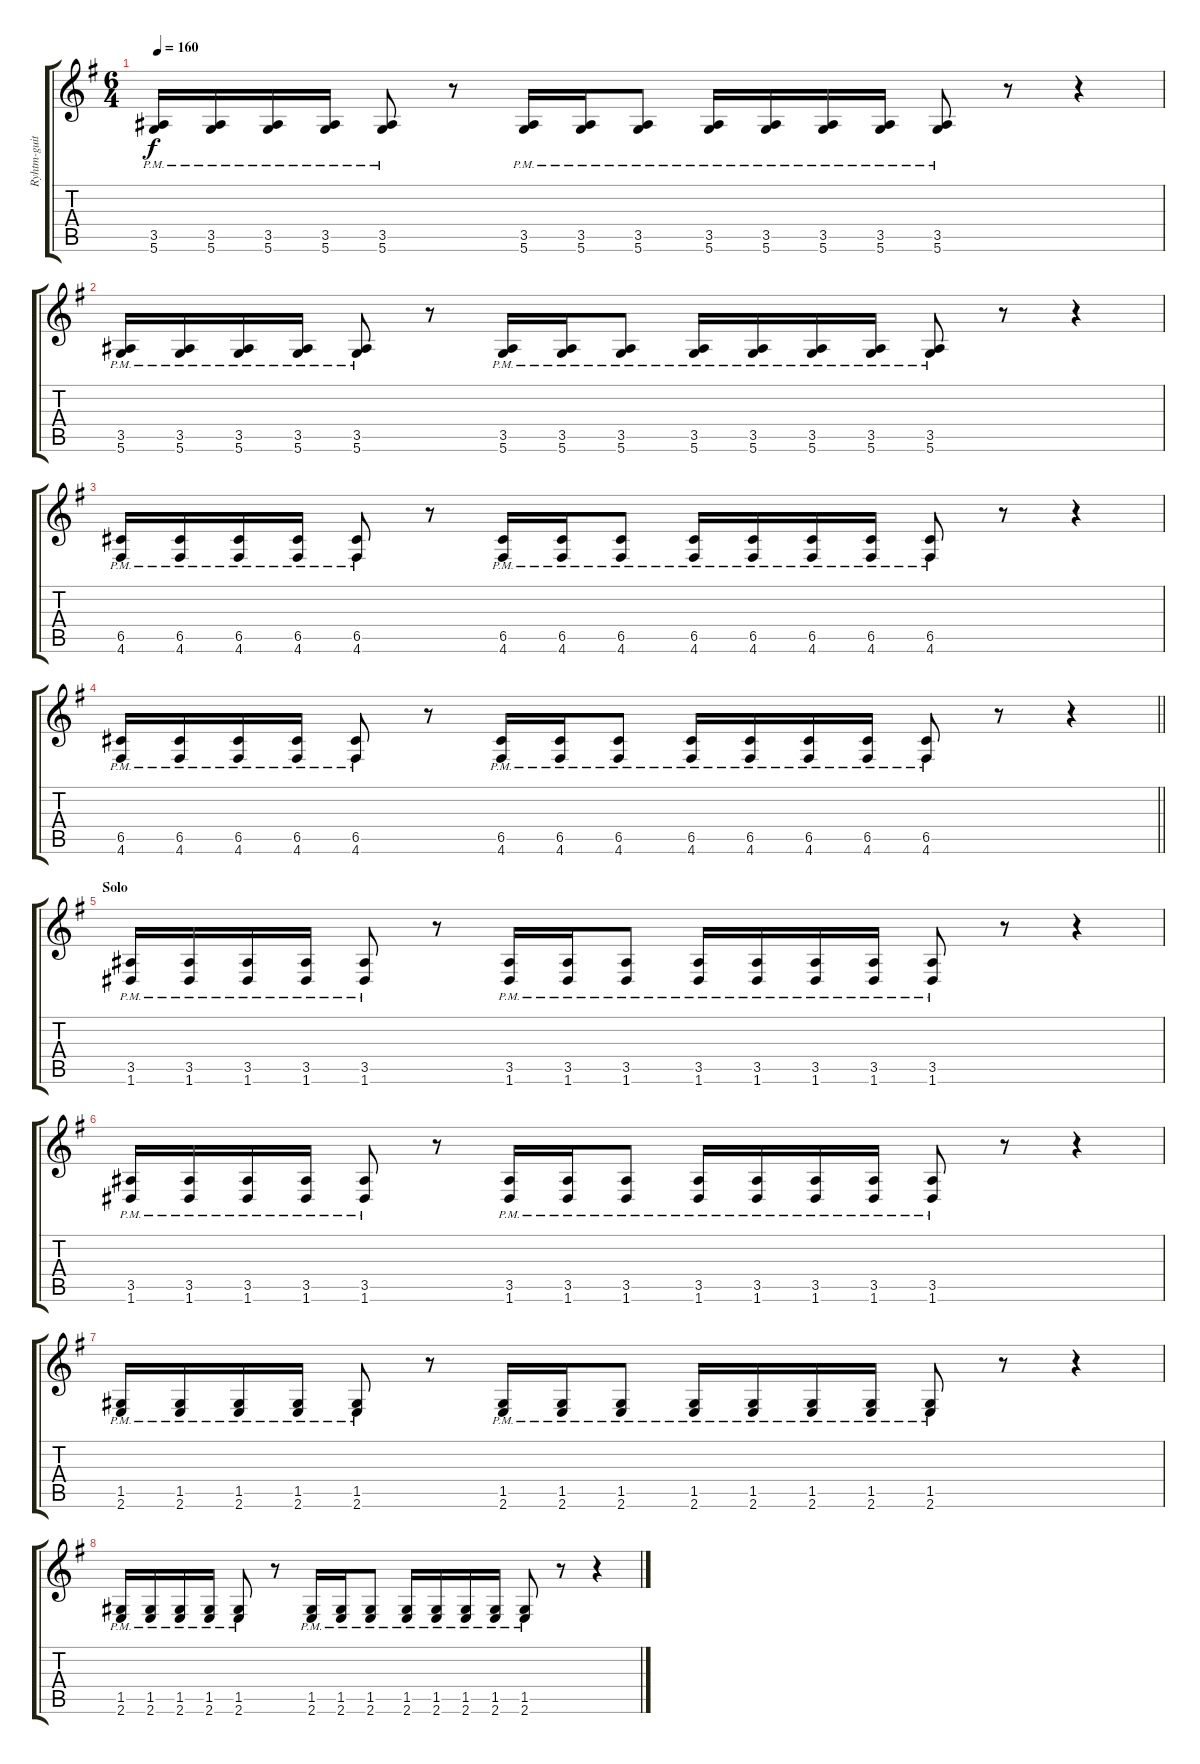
\track ("Ryhtm-guitars - Silenoz" "Ryhtm-guit") {instrument distortionguitar}
\staff {score tabs}
\tuning (D4 A3 F3 C3 G2 D2) {hide}
\ts (6 4)
\tempo 160
\clef g2
\ks g
(3.5{pm} 5.6{pm}).16{dy f} (3.5{pm} 5.6{pm}).16 (3.5{pm} 5.6{pm}).16 (3.5{pm} 5.6{pm}).16 (3.5{pm} 5.6{pm}).8 r.8 (3.5{pm} 5.6{pm}).16 (3.5{pm} 5.6{pm}).16 (3.5{pm} 5.6{pm}).8 (3.5{pm} 5.6{pm}).16 (3.5{pm} 5.6{pm}).16 (3.5{pm} 5.6{pm}).16 (3.5{pm} 5.6{pm}).16 (3.5{pm} 5.6{pm}).8 r.8 r.4 |
(3.5{pm} 5.6{pm}).16 (3.5{pm} 5.6{pm}).16 (3.5{pm} 5.6{pm}).16 (3.5{pm} 5.6{pm}).16 (3.5{pm} 5.6{pm}).8 r.8 (3.5{pm} 5.6{pm}).16 (3.5{pm} 5.6{pm}).16 (3.5{pm} 5.6{pm}).8 (3.5{pm} 5.6{pm}).16 (3.5{pm} 5.6{pm}).16 (3.5{pm} 5.6{pm}).16 (3.5{pm} 5.6{pm}).16 (3.5{pm} 5.6{pm}).8 r.8 r.4 |
(6.5{pm} 4.6{pm}).16 (6.5{pm} 4.6{pm}).16 (6.5{pm} 4.6{pm}).16 (6.5{pm} 4.6{pm}).16 (6.5{pm} 4.6{pm}).8 r.8 (6.5{pm} 4.6{pm}).16 (6.5{pm} 4.6{pm}).16 (6.5{pm} 4.6{pm}).8 (6.5{pm} 4.6{pm}).16 (6.5{pm} 4.6{pm}).16 (6.5{pm} 4.6{pm}).16 (6.5{pm} 4.6{pm}).16 (6.5{pm} 4.6{pm}).8 r.8 r.4 |
\barLineRight lightlight
(6.5{pm} 4.6{pm}).16 (6.5{pm} 4.6{pm}).16 (6.5{pm} 4.6{pm}).16 (6.5{pm} 4.6{pm}).16 (6.5{pm} 4.6{pm}).8 r.8 (6.5{pm} 4.6{pm}).16 (6.5{pm} 4.6{pm}).16 (6.5{pm} 4.6{pm}).8 (6.5{pm} 4.6{pm}).16 (6.5{pm} 4.6{pm}).16 (6.5{pm} 4.6{pm}).16 (6.5{pm} 4.6{pm}).16 (6.5{pm} 4.6{pm}).8 r.8 r.4 |
\section ("" "Solo")
(3.5{pm} 1.6{pm}).16 (3.5{pm} 1.6{pm}).16 (3.5{pm} 1.6{pm}).16 (3.5{pm} 1.6{pm}).16 (3.5{pm} 1.6{pm}).8 r.8 (3.5{pm} 1.6{pm}).16 (3.5{pm} 1.6{pm}).16 (3.5{pm} 1.6{pm}).8 (3.5{pm} 1.6{pm}).16 (3.5{pm} 1.6{pm}).16 (3.5{pm} 1.6{pm}).16 (3.5{pm} 1.6{pm}).16 (3.5{pm} 1.6{pm}).8 r.8 r.4 |
(3.5{pm} 1.6{pm}).16 (3.5{pm} 1.6{pm}).16 (3.5{pm} 1.6{pm}).16 (3.5{pm} 1.6{pm}).16 (3.5{pm} 1.6{pm}).8 r.8 (3.5{pm} 1.6{pm}).16 (3.5{pm} 1.6{pm}).16 (3.5{pm} 1.6{pm}).8 (3.5{pm} 1.6{pm}).16 (3.5{pm} 1.6{pm}).16 (3.5{pm} 1.6{pm}).16 (3.5{pm} 1.6{pm}).16 (3.5{pm} 1.6{pm}).8 r.8 r.4 |
(1.5{pm} 2.6{pm}).16 (1.5{pm} 2.6{pm}).16 (1.5{pm} 2.6{pm}).16 (1.5{pm} 2.6{pm}).16 (1.5{pm} 2.6{pm}).8 r.8 (1.5{pm} 2.6{pm}).16 (1.5{pm} 2.6{pm}).16 (1.5{pm} 2.6{pm}).8 (1.5{pm} 2.6{pm}).16 (1.5{pm} 2.6{pm}).16 (1.5{pm} 2.6{pm}).16 (1.5{pm} 2.6{pm}).16 (1.5{pm} 2.6{pm}).8 r.8 r.4 |
(1.5{pm} 2.6{pm}).16 (1.5{pm} 2.6{pm}).16 (1.5{pm} 2.6{pm}).16 (1.5{pm} 2.6{pm}).16 (1.5{pm} 2.6{pm}).8 r.8 (1.5{pm} 2.6{pm}).16 (1.5{pm} 2.6{pm}).16 (1.5{pm} 2.6{pm}).8 (1.5{pm} 2.6{pm}).16 (1.5{pm} 2.6{pm}).16 (1.5{pm} 2.6{pm}).16 (1.5{pm} 2.6{pm}).16 (1.5{pm} 2.6{pm}).8 r.8 r.4
